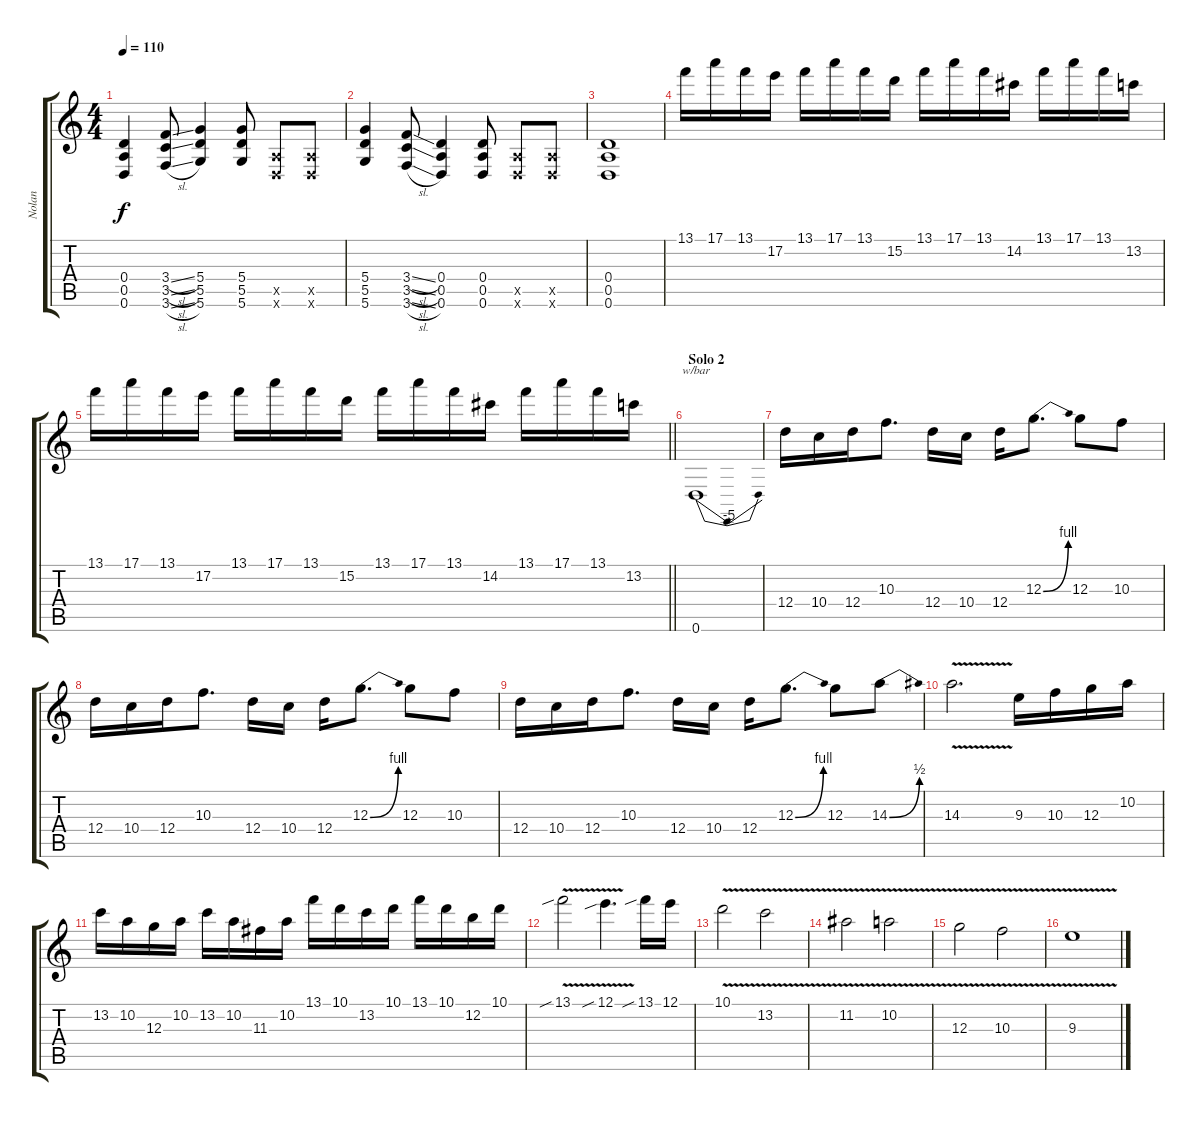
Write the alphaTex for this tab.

\track ("Nolan" "Nolan") {instrument overdrivenguitar}
\staff {score tabs}
\tuning (E4 B3 G3 D3 A2 D2) {hide}
\ts (4 4)
\tempo 110
\clef g2
\ks c
(0.4 0.5 0.6).4{dy f} (3.4{sl} 3.5{sl} 3.6{sl}).8 (5.4 5.5 5.6).4 (5.4 5.5 5.6).8 (0.5{x} 0.6{x}).8 (0.5{x} 0.6{x}).8 |
(5.4 5.5 5.6).4 (3.4{sl} 3.5{sl} 3.6{sl}).8 (0.4 0.5 0.6).4 (0.4 0.5 0.6).8 (0.5{x} 0.6{x}).8 (0.5{x} 0.6{x}).8 |
(0.4 0.5 0.6).1 |
13.1.16 17.1.16 13.1.16 17.2.16 13.1.16 17.1.16 13.1.16 15.2.16 13.1.16 17.1.16 13.1.16 14.2.16 13.1.16 17.1.16 13.1.16 13.2.16 |
\barLineRight lightlight
13.1.16 17.1.16 13.1.16 17.2.16 13.1.16 17.1.16 13.1.16 15.2.16 13.1.16 17.1.16 13.1.16 14.2.16 13.1.16 17.1.16 13.1.16 13.2.16 |
\section ("" "Solo 2")
0.6.1{tbe (dip default 0 0 30 -20 60 0)} |
12.4.16 10.4.16 12.4.16 10.3.8{d} 12.4.16 10.4.16 12.4.16 12.3{be (bend 0 0 60 4)}.8{d} 12.3.8 10.3.8 |
12.4.16 10.4.16 12.4.16 10.3.8{d} 12.4.16 10.4.16 12.4.16 12.3{be (bend 0 0 60 4)}.8{d} 12.3.8 10.3.8 |
12.4.16 10.4.16 12.4.16 10.3.8{d} 12.4.16 10.4.16 12.4.16 12.3{be (bend 0 0 60 4)}.8{d} 12.3.8 14.3{be (bend 0 0 60 2)}.8 |
14.3{v}.2{d} 9.3.16 10.3.16 12.3.16 10.2.16 |
13.2.16 10.2.16 12.3.16 10.2.16 13.2.16 10.2.16 11.3.16 10.2.16 13.1.16 10.1.16 13.2.16 10.1.16 13.1.16 10.1.16 12.2.16 10.1.16 |
13.1{v sib}.2 12.1{v sib}.4{d} 13.1{sib}.16 12.1.16 |
10.1{v}.2 13.2{v}.2 |
11.2{v}.2 10.2{v}.2 |
12.3{v}.2 10.3{v}.2 |
9.3{v}.1
